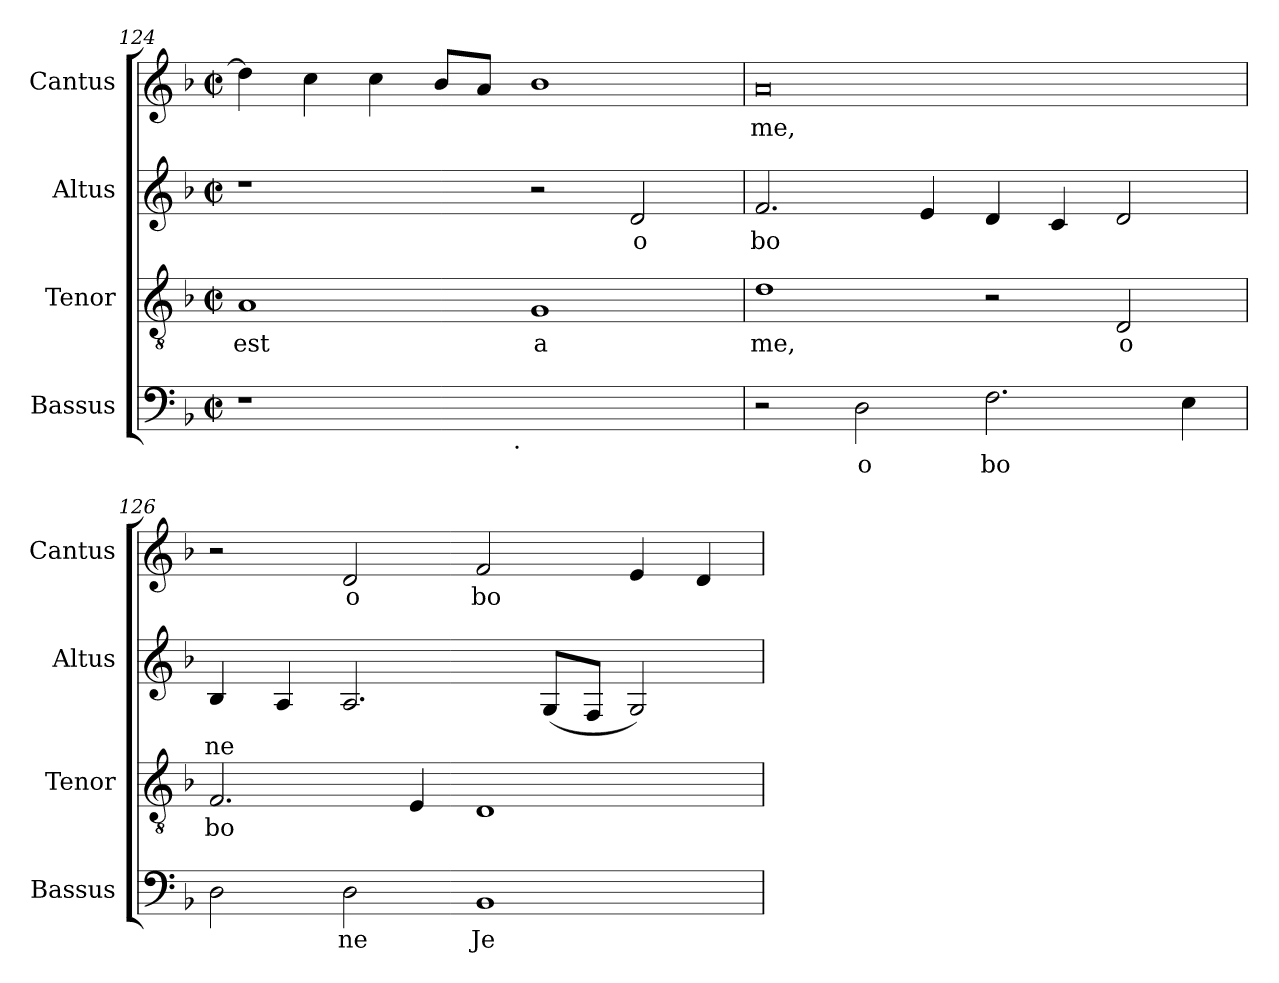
**kern	**text	**kern	**text	**kern	**text	**kern	**text
*part4	*part4	*part3	*part3	*part2	*part2	*part1	*part1
*staff4	*staff4	*staff3	*staff3	*staff2	*staff2	*staff1	*staff1
*I"Bassus	*	*I"Tenor	*	*I"Altus	*	*I"Cantus	*
*I'Bassus	*	*I'Tenor	*	*I'Altus	*	*I'Cantus	*
!!LO:LB:g=z
*clefF4	*	*clefGv2	*	*clefG2	*	*clefG2	*
*k[b-]	*	*k[b-]	*	*k[b-]	*	*k[b-]	*
*F:	*	*F:	*	*F:	*	*F:	*
*M2/2	*	*M2/2	*	*M2/2	*	*M2/2	*
*met(c|)	*	*met(c|)	*	*met(c|)	*	*met(c|)	*
=124	=124	=124	=124	=124	=124	=124	=124
!	!	!	!LO:LY:b:cj	!	!	!	!LO:LY:b:cj
*^	*	*	*	*	*	*	*
1r	2ryy	.	1A	est	1r	.	4dd\]	.
!	!	!	!	!	!	!	!	!LO:LY:b:cj
.	.	.	.	.	.	.	4cc\	.
!	!	!	!	!	!	!	!	!LO:LY:b:cj
.	4...ryy	.	.	.	.	.	4cc\	.
!	!	!	!	!	!	!	!	!LO:LY:b:cj
.	.	.	.	.	.	.	8b-/L	.
!	!	!	!	!	!	!	!	!LO:LY:b:cj
.	.	.	.	.	.	.	8a/J	.
!	!LO:TX:b:t=.	!	!	!	!	!	!	!
.	1ryy	.	.	.	.	.	.	.
!	!	!	!	!LO:LY:b:cj	!	!	!	!LO:LY:b:cj
1ryy	.	.	1G	a	2r	.	1b-	.
!	!	!	!	!	!	!LO:LY:b:cj	!	!
.	.	.	.	.	2d/	o	.	.
.	32ryy	.	.	.	.	.	.	.
=125	=125	=125	=125	=125	=125	=125	=125	=125
!	!	!	!	!LO:LY:b:cj	!	!LO:LY:b:cj	!	!LO:LY:b:cj
*v	*v	*	*	*	*	*	*	*
2r	.	1d	me,	2.f/	bo-	0a	me,
!	!LO:LY:b:cj	!	!	!	!	!	!
2D\	o	.	.	.	.	.	.
!	!	!	!	!	!LO:LY:b:cj	!	!
.	.	.	.	4e/	--	.	.
!	!LO:LY:b:cj	!	!	!	!LO:LY:b:cj	!	!
2.F\	bo-	2r	.	4d/	--	.	.
!	!	!	!	!	!LO:LY:b:cj	!	!
.	.	.	.	4c/	--	.	.
!	!	!	!LO:LY:b:cj	!	!LO:LY:b:cj	!	!
.	.	2D/	o	2d/	--	.	.
!	!LO:LY:b:cj	!	!	!	!	!	!
4E\	--	.	.	.	.	.	.
=126	=126	=126	=126	=126	=126	=126	=126
!	!LO:LY:b:cj	!	!LO:LY:b:cj	!	!LO:LY:b:cj	!	!
2D\	--	2.F/	bo	4B-/	-ne	2r	.
!	!	!	!	!	!LO:LY:b:cj	!	!
.	.	.	.	4A/	.	.	.
!	!LO:LY:b:cj	!	!	!	!LO:LY:b:cj	!	!LO:LY:b:cj
2D\	-ne	.	.	2.A/	.	2d/	o
!	!	!	!LO:LY:b:cj	!	!	!	!
.	.	4E/	.	.	.	.	.
!	!LO:LY:b:cj	!	!LO:LY:b:cj	!	!	!	!LO:LY:b:cj
1BB-	Je-	1D	.	.	.	2f/	bo
!	!	!	!	!	!LO:LY:b:cj	!	!
.	.	.	.	(>8G/L	.	.	.
!	!	!	!	!	!LO:LY:b:cj	!	!
.	.	.	.	8F/J	.	.	.
!	!	!	!	!	!LO:LY:b:cj	!	!LO:LY:b:cj
.	.	.	.	2G/)	.	4e/	.
!	!	!	!	!	!	!	!LO:LY:b:cj
.	.	.	.	.	.	4d/	.
=	=	=	=	=	=	=	=
*-	*-	*-	*-	*-	*-	*-	*-
